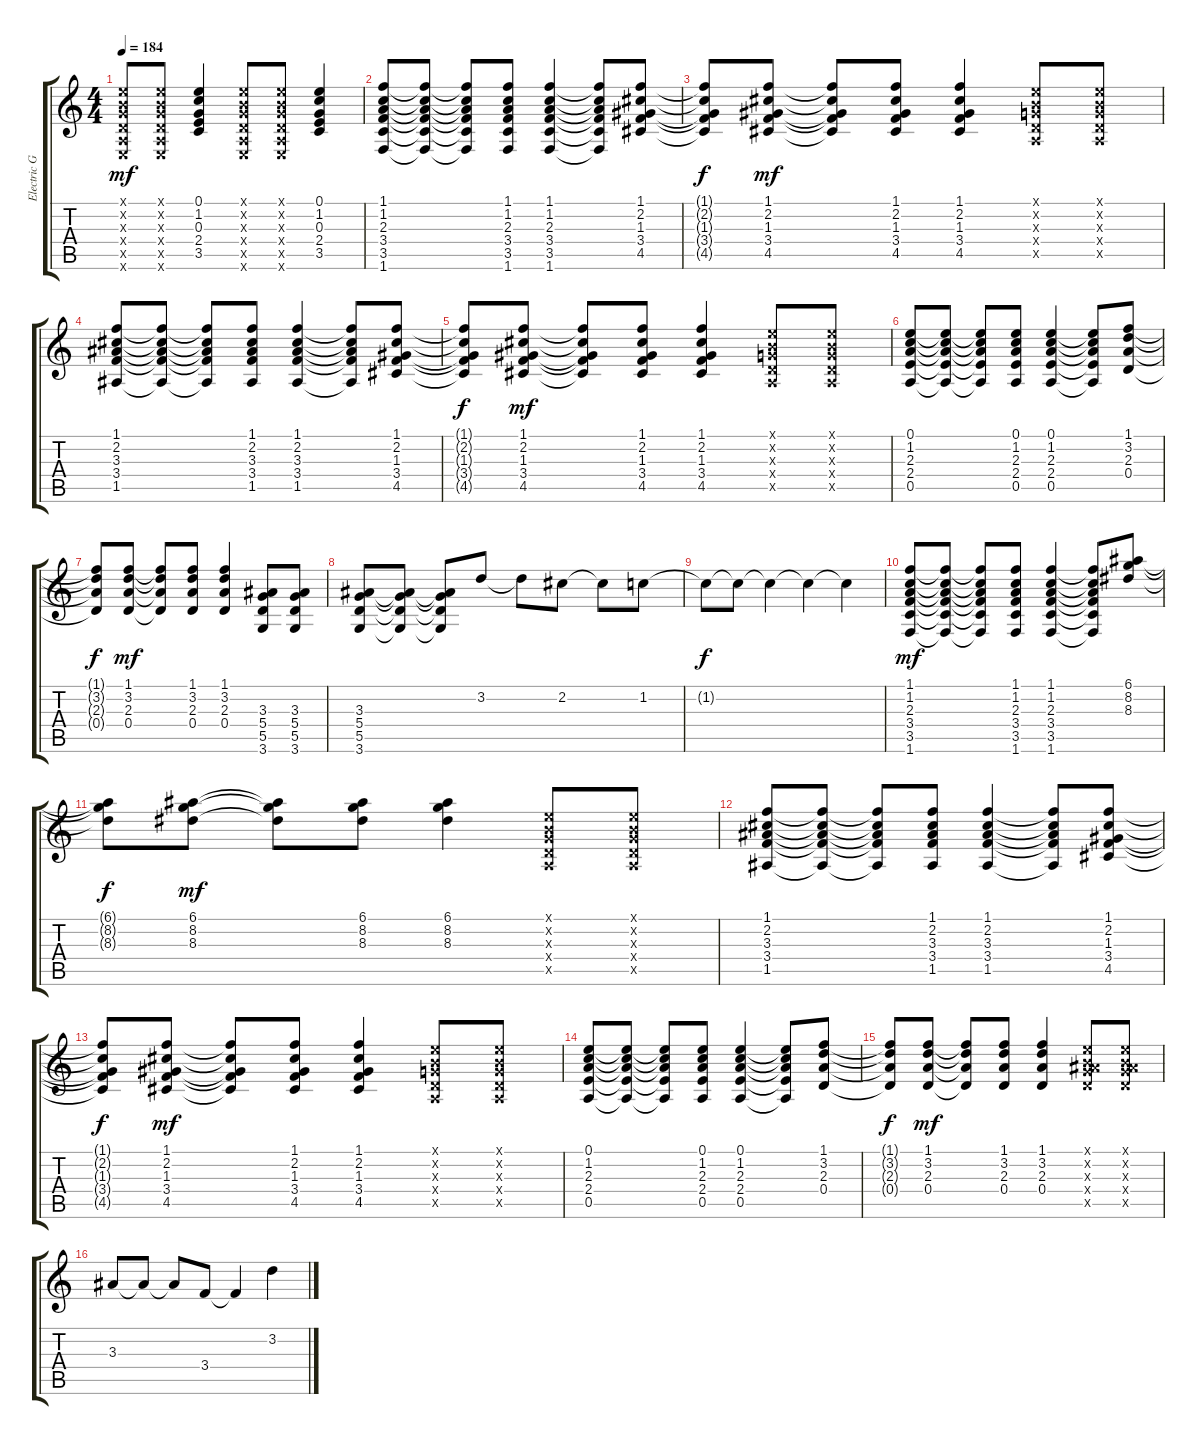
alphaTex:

\track ("Electric Guitar" "Electric G") {instrument overdrivenguitar}
\staff {score tabs}
\tuning (E4 B3 G3 D3 A2 E2) {hide}
\ts (4 4)
\tempo 184
\clef g2
\ks c
(0.1{x} 0.2{x} 0.3{x} 0.4{x} 0.5{x} 0.6{x}).8{dy mf} (0.1{x} 0.2{x} 0.3{x} 0.4{x} 0.5{x} 0.6{x}).8 (0.1 1.2 0.3 2.4 3.5).4 (0.1{x} 0.2{x} 0.3{x} 0.4{x} 0.5{x} 0.6{x}).8 (0.1{x} 0.2{x} 0.3{x} 0.4{x} 0.5{x} 0.6{x}).8 (0.1 1.2 0.3 2.4 3.5).4 |
(1.1 1.2 2.3 3.4 3.5 1.6).8 (1.1{t} 1.2{t} 2.3{t} 3.4{t} 3.5{t} 1.6{t}).8 (1.1{t} 1.2{t} 2.3{t} 3.4{t} 3.5{t} 1.6{t}).8 (1.1 1.2 2.3 3.4 3.5 1.6).8 (1.1 1.2 2.3 3.4 3.5 1.6).4 (1.1{t} 1.2{t} 2.3{t} 3.4{t} 3.5{t} 1.6{t}).8 (1.1 2.2 1.3 3.4 4.5).8 |
(1.1{t} 2.2{t} 1.3{t} 3.4{t} 4.5{t}).8{dy f} (1.1 2.2 1.3 3.4 4.5).8{dy mf} (1.1{t} 2.2{t} 1.3{t} 3.4{t} 4.5{t}).8 (1.1 2.2 1.3 3.4 4.5).8 (1.1 2.2 1.3 3.4 4.5).4 (0.1{x} 0.2{x} 0.3{x} 0.4{x} 0.5{x}).8 (0.1{x} 0.2{x} 0.3{x} 0.4{x} 0.5{x}).8 |
(1.1 2.2 3.3 3.4 1.5).8 (1.1{t} 2.2{t} 3.3{t} 3.4{t} 1.5{t}).8 (1.1{t} 2.2{t} 3.3{t} 3.4{t} 1.5{t}).8 (1.1 2.2 3.3 3.4 1.5).8 (1.1 2.2 3.3 3.4 1.5).4 (1.1{t} 2.2{t} 3.3{t} 3.4{t} 1.5{t}).8 (1.1 2.2 1.3 3.4 4.5).8 |
(1.1{t} 2.2{t} 1.3{t} 3.4{t} 4.5{t}).8{dy f} (1.1 2.2 1.3 3.4 4.5).8{dy mf} (1.1{t} 2.2{t} 1.3{t} 3.4{t} 4.5{t}).8 (1.1 2.2 1.3 3.4 4.5).8 (1.1 2.2 1.3 3.4 4.5).4 (0.1{x} 0.2{x} 0.3{x} 0.4{x} 0.5{x}).8 (0.1{x} 0.2{x} 0.3{x} 0.4{x} 0.5{x}).8 |
(0.1 1.2 2.3 2.4 0.5).8 (0.1{t} 1.2{t} 2.3{t} 2.4{t} 0.5{t}).8 (0.1{t} 1.2{t} 2.3{t} 2.4{t} 0.5{t}).8 (0.1 1.2 2.3 2.4 0.5).8 (0.1 1.2 2.3 2.4 0.5).4 (0.1{t} 1.2{t} 2.3{t} 2.4{t} 0.5{t}).8 (1.1 3.2 2.3 0.4).8 |
(1.1{t} 3.2{t} 2.3{t} 0.4{t}).8{dy f} (1.1 3.2 2.3 0.4).8{dy mf} (1.1{t} 3.2{t} 2.3{t} 0.4{t}).8 (1.1 3.2 2.3 0.4).8 (1.1 3.2 2.3 0.4).4 (3.3 5.4 5.5 3.6).8 (3.3 5.4 5.5 3.6).8 |
(3.3 5.4 5.5 3.6).8 (3.3{t} 5.4{t} 5.5{t} 3.6{t}).8 (3.3{t} 5.4{t} 5.5{t} 3.6{t}).8 3.2.8 3.2{t}.8 2.2.8 2.2{t}.8 1.2.8 |
1.2{t}.8{dy f} 1.2{t}.8 1.2{t}.4 1.2{t}.4 1.2{t}.4 |
(1.1 1.2 2.3 3.4 3.5 1.6).8{dy mf} (1.1{t} 1.2{t} 2.3{t} 3.4{t} 3.5{t} 1.6{t}).8 (1.1{t} 1.2{t} 2.3{t} 3.4{t} 3.5{t} 1.6{t}).8 (1.1 1.2 2.3 3.4 3.5 1.6).8 (1.1 1.2 2.3 3.4 3.5 1.6).4 (1.1{t} 1.2{t} 2.3{t} 3.4{t} 3.5{t} 1.6{t}).8 (6.1 8.2 8.3).8 |
(6.1{t} 8.2{t} 8.3{t}).8{dy f} (6.1 8.2 8.3).8{dy mf} (6.1{t} 8.2{t} 8.3{t}).8 (6.1 8.2 8.3).8 (6.1 8.2 8.3).4 (0.1{x} 0.2{x} 0.3{x} 0.4{x} 0.5{x}).8 (0.1{x} 0.2{x} 0.3{x} 0.4{x} 0.5{x}).8 |
(1.1 2.2 3.3 3.4 1.5).8 (1.1{t} 2.2{t} 3.3{t} 3.4{t} 1.5{t}).8 (1.1{t} 2.2{t} 3.3{t} 3.4{t} 1.5{t}).8 (1.1 2.2 3.3 3.4 1.5).8 (1.1 2.2 3.3 3.4 1.5).4 (1.1{t} 2.2{t} 3.3{t} 3.4{t} 1.5{t}).8 (1.1 2.2 1.3 3.4 4.5).8 |
(1.1{t} 2.2{t} 1.3{t} 3.4{t} 4.5{t}).8{dy f} (1.1 2.2 1.3 3.4 4.5).8{dy mf} (1.1{t} 2.2{t} 1.3{t} 3.4{t} 4.5{t}).8 (1.1 2.2 1.3 3.4 4.5).8 (1.1 2.2 1.3 3.4 4.5).4 (0.1{x} 0.2{x} 0.3{x} 0.4{x} 0.5{x}).8 (0.1{x} 0.2{x} 0.3{x} 0.4{x} 0.5{x}).8 |
(0.1 1.2 2.3 2.4 0.5).8 (0.1{t} 1.2{t} 2.3{t} 2.4{t} 0.5{t}).8 (0.1{t} 1.2{t} 2.3{t} 2.4{t} 0.5{t}).8 (0.1 1.2 2.3 2.4 0.5).8 (0.1 1.2 2.3 2.4 0.5).4 (0.1{t} 1.2{t} 2.3{t} 2.4{t} 0.5{t}).8 (1.1 3.2 2.3 0.4).8 |
(1.1{t} 3.2{t} 2.3{t} 0.4{t}).8{dy f} (1.1 3.2 2.3 0.4).8{dy mf} (1.1{t} 3.2{t} 2.3{t} 0.4{t}).8 (1.1 3.2 2.3 0.4).8 (1.1 3.2 2.3 0.4).4 (0.1{x} 0.2{x} 3.3{x} 5.4{x} 5.5{x}).8 (0.1{x} 0.2{x} 3.3{x} 5.4{x} 5.5{x}).8 |
3.3.8 3.3{t}.8 3.3{t}.8 3.4.8 3.4{t}.4 3.2.4
